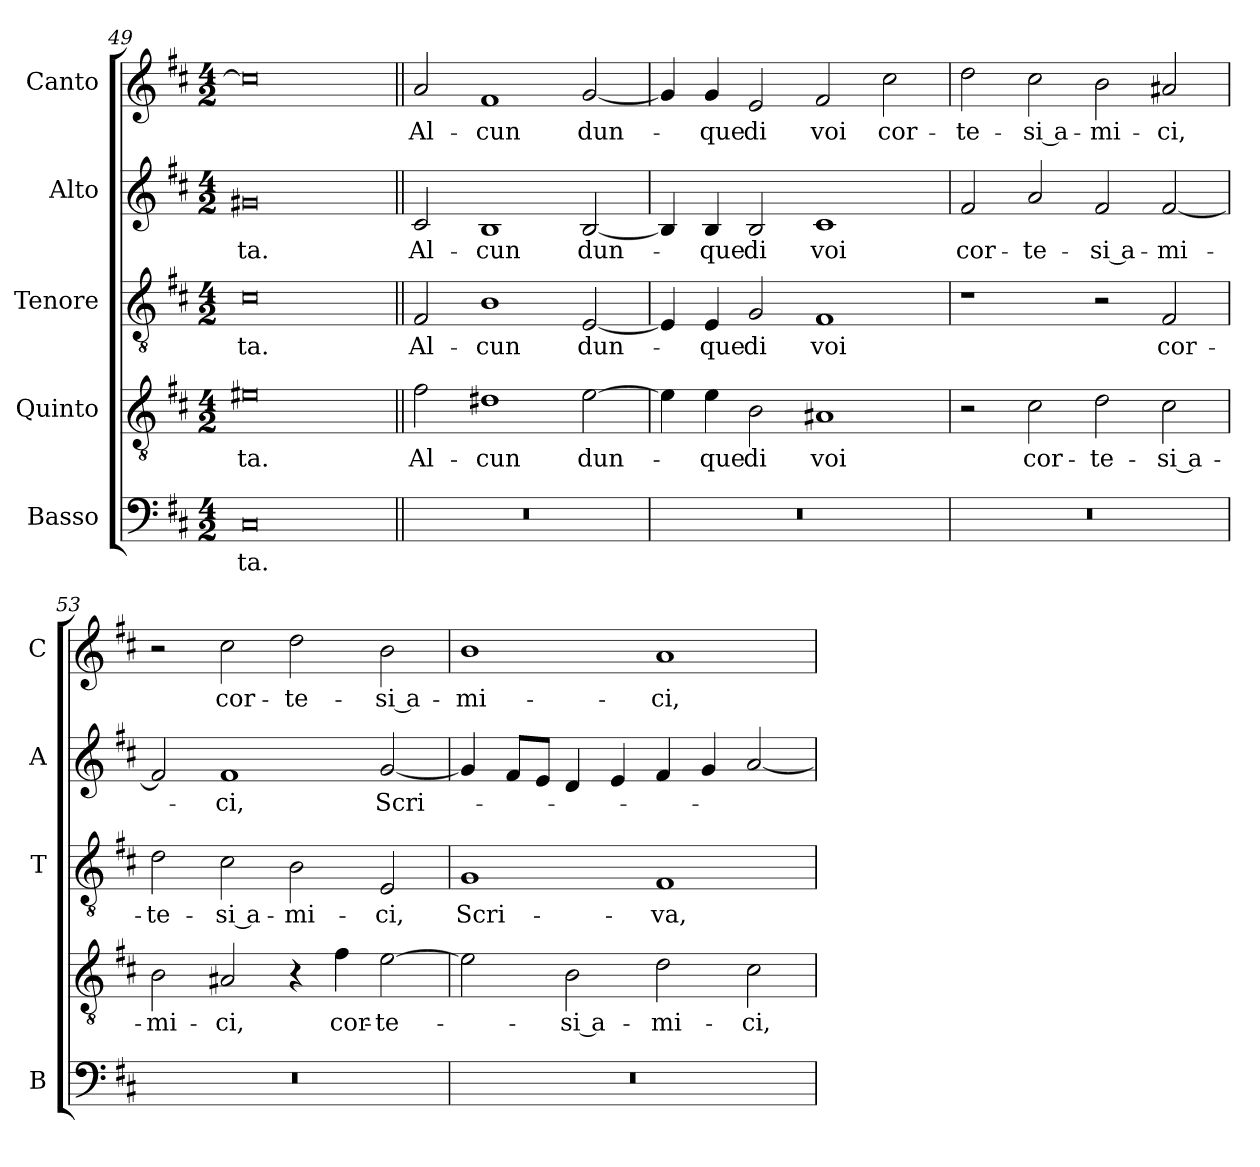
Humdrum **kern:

**kern	**text	**kern	**text	**kern	**text	**kern	**text	**kern	**text
*part5	*part5	*part4	*part4	*part3	*part3	*part2	*part2	*part1	*part1
*staff5	*staff5	*staff4	*staff4	*staff3	*staff3	*staff2	*staff2	*staff1	*staff1
*I"Basso	*	*I"Quinto	*	*I"Tenore	*	*I"Alto	*	*I"Canto	*
*I'B	*	*	*	*I'T	*	*I'A	*	*I'C	*
*clefF4	*	*clefGv2	*	*clefGv2	*	*clefG2	*	*clefG2	*
*k[f#c#]	*	*k[f#c#]	*	*k[f#c#]	*	*k[f#c#]	*	*k[f#c#]	*
*D:	*	*D:	*	*D:	*	*D:	*	*D:	*
*M4/2	*	*M4/2	*	*M4/2	*	*M4/2	*	*M4/2	*
=49	=49	=49	=49	=49	=49	=49	=49	=49	=49
!	!LO:LY:b	!	!	!	!	!	!	!	!
!	!	!	!LO:LY:b	!	!	!	!	!	!
!	!	!	!	!	!LO:LY:b	!	!	!	!
!	!	!	!	!	!	!	!LO:LY:b	!	!
0C#	-ta.	0e#X	-ta.	0c#	-ta.	0g#X	-ta.	0cc#]	.
=50||	=50||	=50||	=50||	=50||	=50||	=50||	=50||	=50||	=50||
!	!	!	!LO:LY:b	!	!	!	!	!	!
!	!	!	!	!	!LO:LY:b	!	!	!	!
!	!	!	!	!	!	!	!LO:LY:b	!	!
!	!	!	!	!	!	!	!	!	!LO:LY:b
0r	.	2f#\	Al-	2F#/	Al-	2c#/	Al-	2a/	Al-
!	!	!	!LO:LY:b	!	!	!	!	!	!
!	!	!	!	!	!LO:LY:b	!	!	!	!
!	!	!	!	!	!	!	!LO:LY:b	!	!
!	!	!	!	!	!	!	!	!	!LO:LY:b
.	.	1d#X	-cun	1B	-cun	1B	-cun	1f#	-cun
!	!	!	!LO:LY:b	!	!	!	!	!	!
!	!	!	!	!	!LO:LY:b	!	!	!	!
!	!	!	!	!	!	!	!LO:LY:b	!	!
!	!	!	!	!	!	!	!	!	!LO:LY:b
.	.	[2e\	dun-	[2E/	dun-	[2B/	dun-	[2g/	dun-
=51	=51	=51	=51	=51	=51	=51	=51	=51	=51
0r	.	4e\]	.	4E/]	.	4B/]	.	4g/]	.
!	!	!	!LO:LY:b	!	!	!	!	!	!
!	!	!	!	!	!LO:LY:b	!	!	!	!
!	!	!	!	!	!	!	!LO:LY:b	!	!
!	!	!	!	!	!	!	!	!	!LO:LY:b
.	.	4e\	-que	4E/	-que	4B/	-que	4g/	-que
!	!	!	!LO:LY:b	!	!	!	!	!	!
!	!	!	!	!	!LO:LY:b	!	!	!	!
!	!	!	!	!	!	!	!LO:LY:b	!	!
!	!	!	!	!	!	!	!	!	!LO:LY:b
.	.	2B\	di	2G/	di	2B/	di	2e/	di
!	!	!	!LO:LY:b	!	!	!	!	!	!
!	!	!	!	!	!LO:LY:b	!	!	!	!
!	!	!	!	!	!	!	!LO:LY:b	!	!
!	!	!	!	!	!	!	!	!	!LO:LY:b
.	.	1A#X	voi	1F#	voi	1c#	voi	2f#/	voi
!	!	!	!	!	!	!	!	!	!LO:LY:b
.	.	.	.	.	.	.	.	2cc#\	cor-
=52	=52	=52	=52	=52	=52	=52	=52	=52	=52
!	!	!	!	!	!	!	!LO:LY:b	!	!
!	!	!	!	!	!	!	!	!	!LO:LY:b
0r	.	2r	.	1r	.	2f#/	cor-	2dd\	-te-
!	!	!	!LO:LY:b	!	!	!	!	!	!
!	!	!	!	!	!	!	!LO:LY:b	!	!
!	!	!	!	!	!	!	!	!	!LO:LY:b
.	.	2c#\	cor-	.	.	2a/	-te-	2cc#\	-si a-
!	!	!	!LO:LY:b	!	!	!	!	!	!
!	!	!	!	!	!	!	!LO:LY:b	!	!
!	!	!	!	!	!	!	!	!	!LO:LY:b
.	.	2d\	-te-	2r	.	2f#/	-si a-	2b\	-mi-
!	!	!	!LO:LY:b	!	!	!	!	!	!
!	!	!	!	!	!LO:LY:b	!	!	!	!
!	!	!	!	!	!	!	!LO:LY:b	!	!
!	!	!	!	!	!	!	!	!	!LO:LY:b
.	.	2c#\	-si a-	2F#/	cor-	[2f#/	-mi-	2a#X/	-ci,
!!LO:LB:g=z
=53	=53	=53	=53	=53	=53	=53	=53	=53	=53
!	!	!	!LO:LY:b	!	!	!	!	!	!
!	!	!	!	!	!LO:LY:b	!	!	!	!
0r	.	2B\	-mi-	2d\	-te-	2f#/]	.	2r	.
!	!	!	!LO:LY:b	!	!	!	!	!	!
!	!	!	!	!	!LO:LY:b	!	!	!	!
!	!	!	!	!	!	!	!LO:LY:b	!	!
!	!	!	!	!	!	!	!	!	!LO:LY:b
.	.	2A#X/	-ci,	2c#\	-si a-	1f#	-ci,	2cc#\	cor-
!	!	!	!	!	!LO:LY:b	!	!	!	!
!	!	!	!	!	!	!	!	!	!LO:LY:b
.	.	4r	.	2B\	-mi-	.	.	2dd\	-te-
!	!	!	!LO:LY:b	!	!	!	!	!	!
.	.	4f#\	cor-	.	.	.	.	.	.
!	!	!	!LO:LY:b	!	!	!	!	!	!
!	!	!	!	!	!LO:LY:b	!	!	!	!
!	!	!	!	!	!	!	!LO:LY:b	!	!
!	!	!	!	!	!	!	!	!	!LO:LY:b
.	.	[2e\	-te-	2E/	-ci,	[2g/	Scri-	2b\	-si a-
=54	=54	=54	=54	=54	=54	=54	=54	=54	=54
!	!	!	!	!	!LO:LY:b	!	!	!	!
!	!	!	!	!	!	!	!	!	!LO:LY:b
0r	.	2e\]	.	1G	Scri-	4g/]	.	1b	-mi-
.	.	.	.	.	.	8f#/L	.	.	.
.	.	.	.	.	.	8e/J	.	.	.
!	!	!	!LO:LY:b	!	!	!	!	!	!
.	.	2B\	-si a-	.	.	4d/	.	.	.
.	.	.	.	.	.	4e/	.	.	.
!	!	!	!LO:LY:b	!	!	!	!	!	!
!	!	!	!	!	!LO:LY:b	!	!	!	!
!	!	!	!	!	!	!	!	!	!LO:LY:b
.	.	2d\	-mi-	1F#	-va,	4f#/	.	1a	-ci,
.	.	.	.	.	.	4g/	.	.	.
!	!	!	!LO:LY:b	!	!	!	!	!	!
.	.	2c#\	-ci,	.	.	[2a/	.	.	.
=	=	=	=	=	=	=	=	=	=
*-	*-	*-	*-	*-	*-	*-	*-	*-	*-
